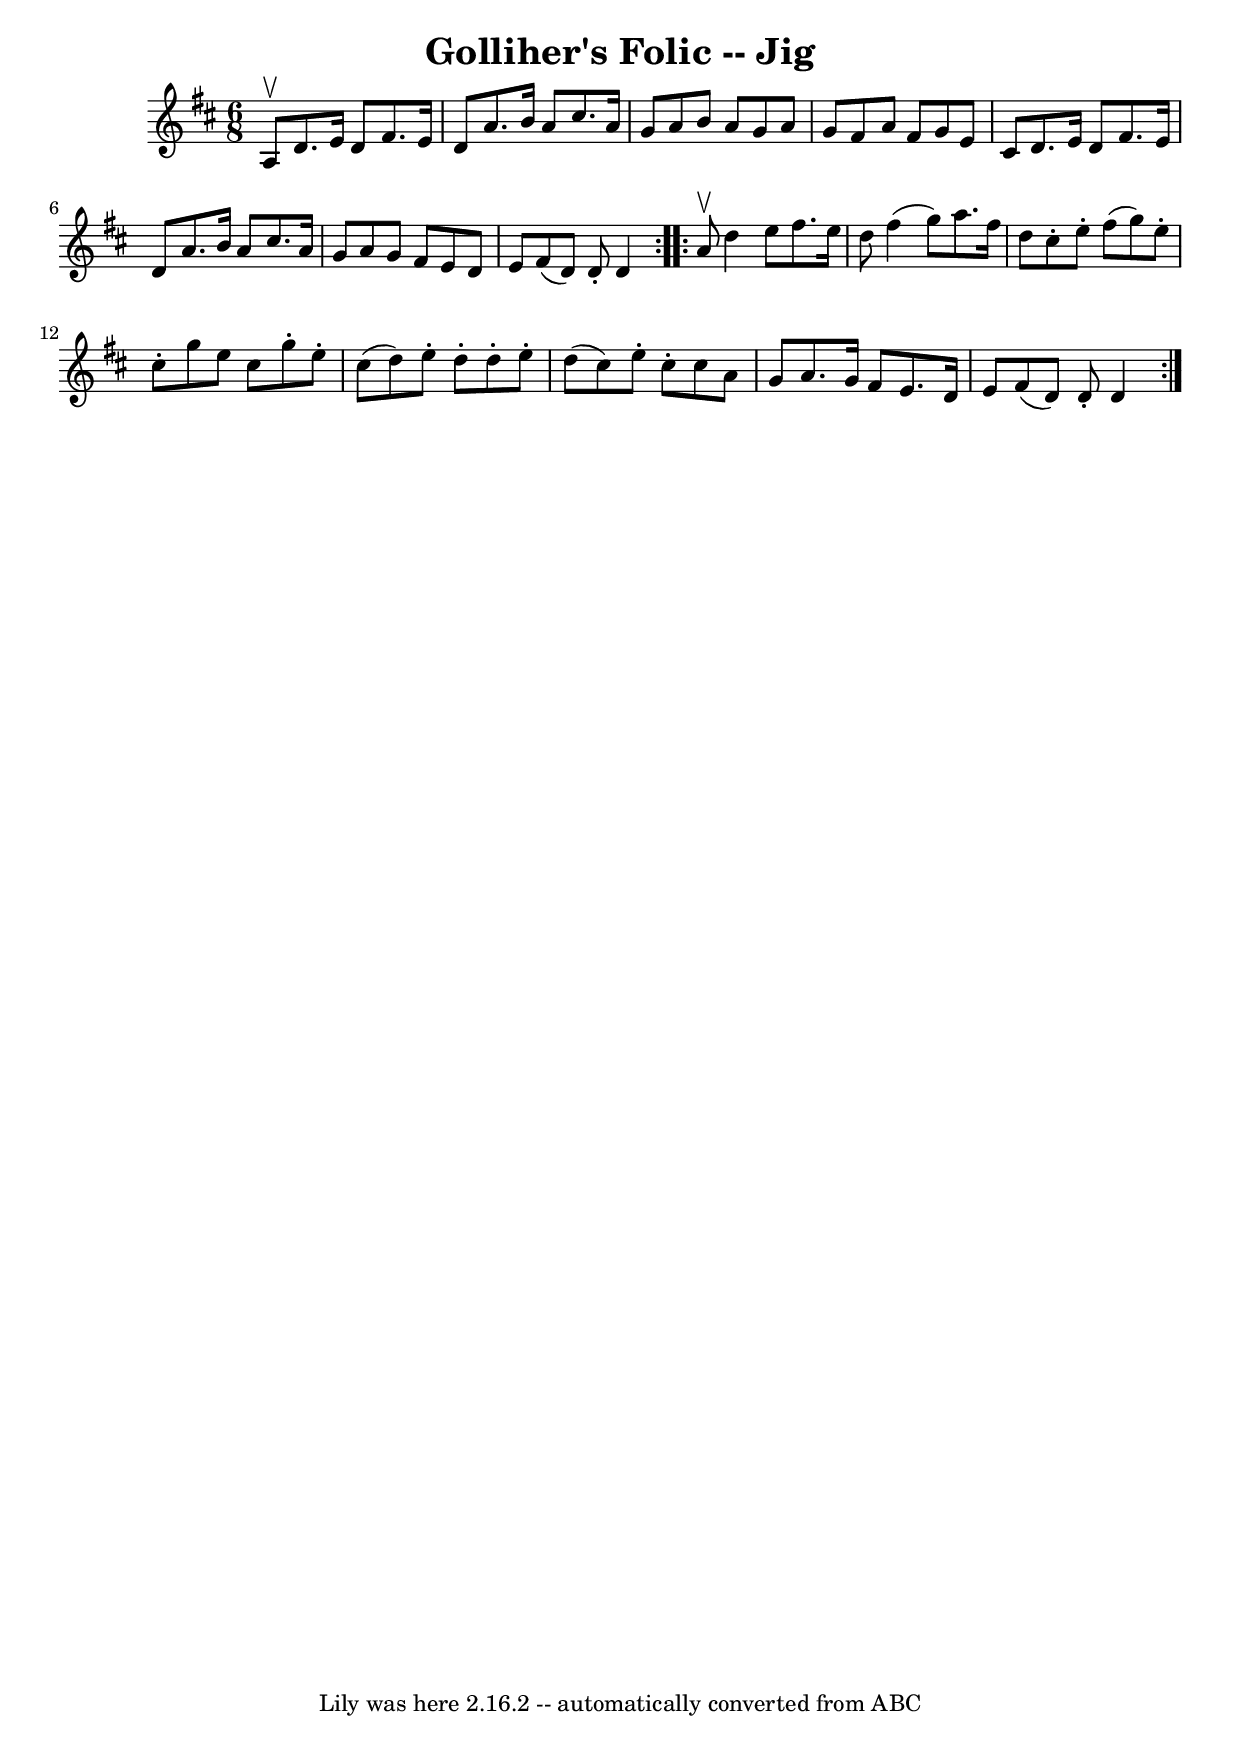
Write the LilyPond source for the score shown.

\version "2.16.2"
\include "Mammoth.ily"
\header {
  %% book = "Ryan's Mammoth Collection"
  crossRefNumber = "1"
  footnotes = "\\\\86 443"
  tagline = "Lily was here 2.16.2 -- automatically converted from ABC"
  title = "Golliher's Folic -- Jig"

}
voicedefault =  {



  \repeat volta 2 {

    \time 6/8 
    \key d \major
    a8^\upbow |
    d'8. e'16 d'8 fis'8. 
    e'16 d'8    |
    a'8. b'16 a'8 cis''8. a'16 g'8    
    |
    a'8 b'8 a'8 g'8 a'8 g'8    |
    fis'8 a'8    
    fis'8 g'8 e'8 cis'8    |
    d'8. e'16 d'8 fis'8.    
    e'16 d'8    |
    a'8. b'16 a'8 cis''8. a'16 g'8    
    |
    a'8 g'8 fis'8 e'8 d'8 e'8    |
    fis'8 (d'8 ) d'8-. d'4  
  }     
  \repeat volta 2 {
    a'8^\upbow |
    d''4    
    e''8 fis''8. e''16 d''8    |
    fis''4 (g''8) a''8.    
    fis''16 d''8    |
    cis''8-. e''8-. fis''8 (g''8) e''8-. cis''8-.   |
    g''8 e''8 cis''8 g''8-. e''8-.   
    cis''8 (|
    d''8) e''8-. d''8-. d''8-. e''8-. d''8 (|
    cis''8) e''8-. cis''8-. cis''8 a'8 g'8    
    |
    a'8. g'16 fis'8 e'8. d'16 e'8    |
    fis'8 (
    d'8) d'8-. d'4  
  }   

}

\score{
  <<

    \context Staff="default"
    {
      \voicedefault 
      
    }

  >>
  \layout {
    
  }
  \midi {
  }

}
